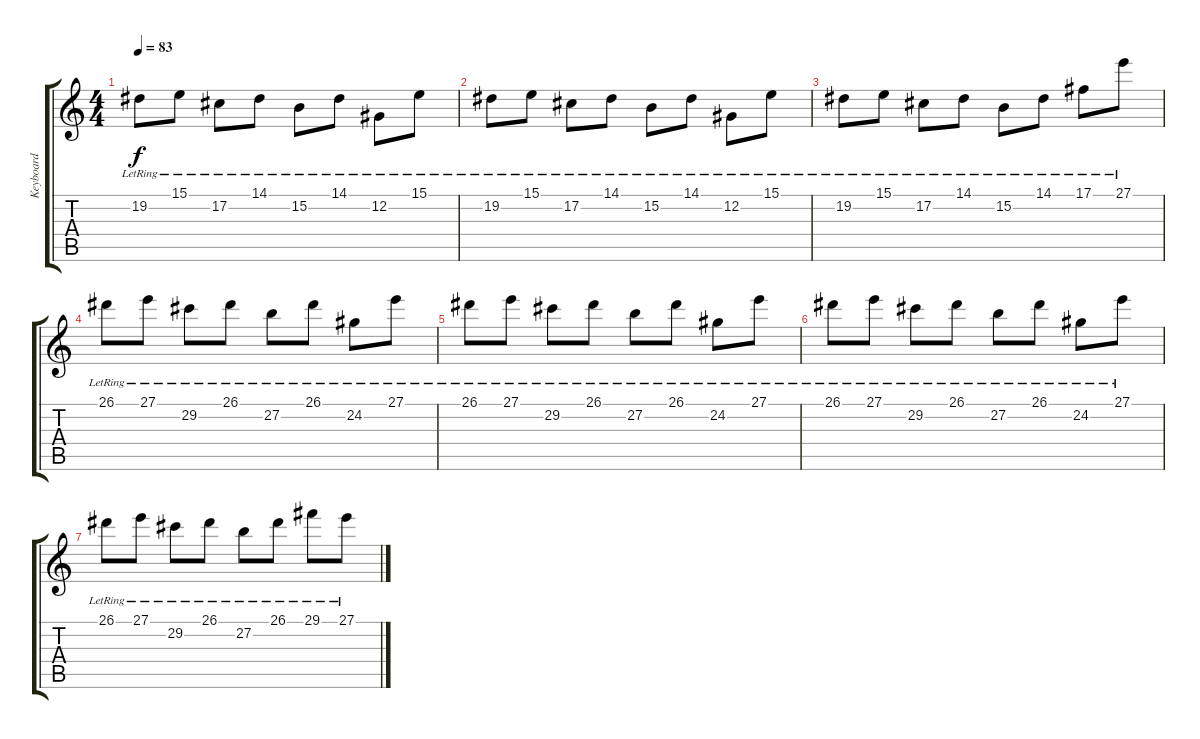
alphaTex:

\track ("Keyboard" "Keyboard") {instrument acousticgrandpiano}
\staff {score tabs}
\tuning (Db4 Ab3 E3 B2 Gb2 B1) {hide}
\ts (4 4)
\tempo 83
\clef g2
\ks c
19.2{lr}.8{dy f} 15.1{lr}.8 17.2{lr}.8 14.1{lr}.8 15.2{lr}.8 14.1{lr}.8 12.2{lr}.8 15.1{lr}.8 |
19.2{lr}.8 15.1{lr}.8 17.2{lr}.8 14.1{lr}.8 15.2{lr}.8 14.1{lr}.8 12.2{lr}.8 15.1{lr}.8 |
19.2{lr}.8 15.1{lr}.8 17.2{lr}.8 14.1{lr}.8 15.2{lr}.8 14.1{lr}.8 17.1{lr}.8 27.1{lr}.8{instrument honkytonkpiano} |
26.1{lr}.8 27.1{lr}.8 29.2{lr}.8 26.1{lr}.8 27.2{lr}.8 26.1{lr}.8 24.2{lr}.8 27.1{lr}.8 |
26.1{lr}.8 27.1{lr}.8 29.2{lr}.8 26.1{lr}.8 27.2{lr}.8 26.1{lr}.8 24.2{lr}.8 27.1{lr}.8 |
26.1{lr}.8 27.1{lr}.8 29.2{lr}.8 26.1{lr}.8 27.2{lr}.8 26.1{lr}.8 24.2{lr}.8 27.1{lr}.8 |
26.1{lr}.8 27.1{lr}.8 29.2{lr}.8 26.1{lr}.8 27.2{lr}.8 26.1{lr}.8 29.1{lr}.8 27.1{lr}.8
